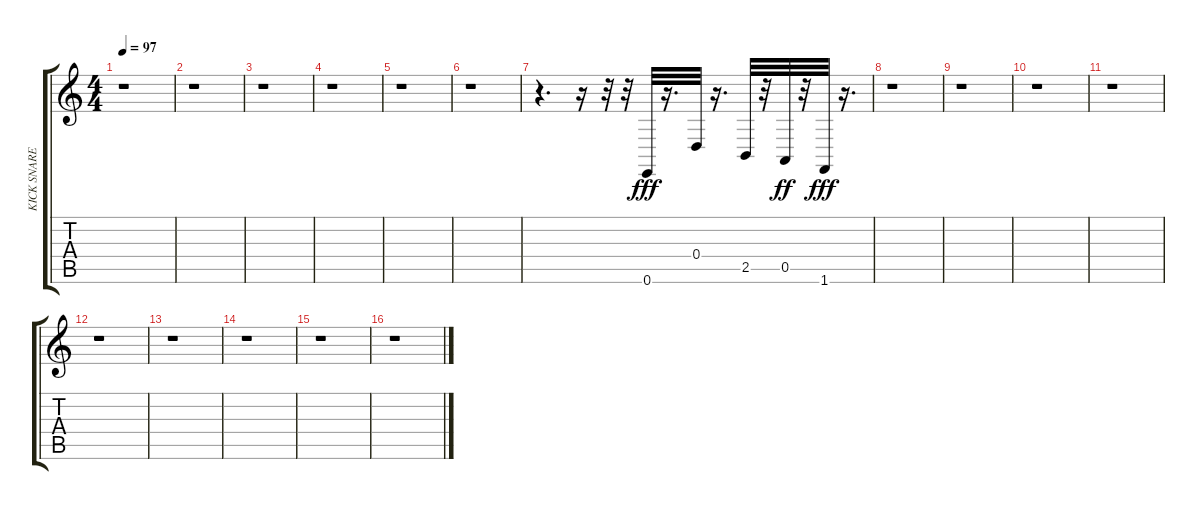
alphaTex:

\track ("KICK SNARE" "KICK SNARE") {instrument acousticgrandpiano}
\staff {score tabs}
\tuning (E4 B3 G3 D3 A2 E2) {hide}
\ts (4 4)
\tempo 97
\clef g2
\ks c
r.1{dy fff} |
r.1 |
r.1 |
r.1 |
r.1 |
r.1 |
r.4{d} r.16 r.32 r.32 0.6.32 r.16{d} 0.4.32 r.16{d} 2.5.32 r.32 0.5.32{dy ff} r.32 1.6.32{dy fff} r.16{d} |
r.1 |
r.1 |
r.1 |
r.1 |
r.1 |
r.1 |
r.1 |
r.1 |
r.1
